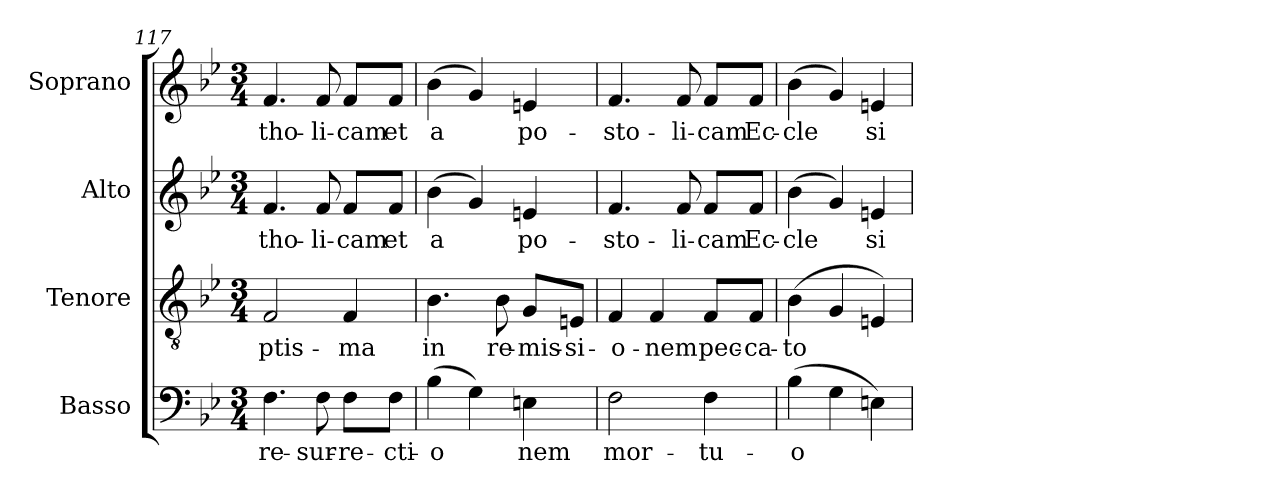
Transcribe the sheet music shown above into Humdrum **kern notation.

**kern	**text	**kern	**text	**kern	**text	**kern	**text
*part4	*part4	*part3	*part3	*part2	*part2	*part1	*part1
*staff4	*staff4	*staff3	*staff3	*staff2	*staff2	*staff1	*staff1
*I"Basso	*	*I"Tenore	*	*I"Alto	*	*I"Soprano	*
*I'B	*	*I'T	*	*I'A	*	*I'S	*
*clefF4	*	*clefGv2	*	*clefG2	*	*clefG2	*
*k[b-e-]	*	*k[b-e-]	*	*k[b-e-]	*	*k[b-e-]	*
*B-:	*	*B-:	*	*B-:	*	*B-:	*
*M3/4	*	*M3/4	*	*M3/4	*	*M3/4	*
=117	=117	=117	=117	=117	=117	=117	=117
!	!LO:LY:b:cj	!	!LO:LY:b:cj	!	!LO:LY:b:cj	!	!LO:LY:b:cj
4.F\	re-	2F/	-ptis-	4.f/	-tho-	4.f/	-tho-
!	!LO:LY:b:cj	!	!	!	!LO:LY:b:cj	!	!LO:LY:b:cj
8F\	-sur-	.	.	8f/	-li-	8f/	-li-
!	!LO:LY:b:cj	!	!LO:LY:b:cj	!	!LO:LY:b:cj	!	!LO:LY:b:cj
8F\L	-re-	4F/	-ma	8f/L	-cam	8f/L	-cam
!	!LO:LY:b:cj	!	!	!	!LO:LY:b:cj	!	!LO:LY:b:cj
8F\J	-cti-	.	.	8f/J	et	8f/J	et
=118	=118	=118	=118	=118	=118	=118	=118
!	!LO:LY:b:cj	!	!LO:LY:b:cj	!	!LO:LY:b:cj	!	!LO:LY:b:cj
(>4B-\	-o-	4.B-\	in	(>4b-\	a-	(>4b-\	a-
!	!LO:LY:b:cj	!	!	!	!LO:LY:b:cj	!	!LO:LY:b:cj
4G\)	--	.	.	4g/)	--	4g/)	--
!	!	!	!LO:LY:b:cj	!	!	!	!
.	.	8B-\	re-	.	.	.	.
!	!LO:LY:b:cj	!	!LO:LY:b:cj	!	!LO:LY:b:cj	!	!LO:LY:b:cj
4En\	-nem	8G/L	-mis-	4en/	-po-	4en/	-po-
!	!	!	!LO:LY:b:cj	!	!	!	!
.	.	8En/J	-si-	.	.	.	.
=119	=119	=119	=119	=119	=119	=119	=119
!	!LO:LY:b:cj	!	!LO:LY:b:cj	!	!LO:LY:b:cj	!	!LO:LY:b:cj
2F\	mor-	4F/	-o-	4.f/	-sto-	4.f/	-sto-
!	!	!	!LO:LY:b:cj	!	!	!	!
.	.	4F/	-nem	.	.	.	.
!	!	!	!	!	!LO:LY:b:cj	!	!LO:LY:b:cj
.	.	.	.	8f/	-li-	8f/	-li-
!	!LO:LY:b:cj	!	!LO:LY:b:cj	!	!LO:LY:b:cj	!	!LO:LY:b:cj
4F\	-tu-	8F/L	pec-	8f/L	-cam	8f/L	-cam
!	!	!	!LO:LY:b:cj	!	!LO:LY:b:cj	!	!LO:LY:b:cj
.	.	8F/J	-ca-	8f/J	Ec-	8f/J	Ec-
!!LO:PB:g=z
=120	=120	=120	=120	=120	=120	=120	=120
!	!LO:LY:b:cj	!	!LO:LY:b:cj	!	!LO:LY:b:cj	!	!LO:LY:b:cj
(>4B-\	-o-	(>4B-\	-to-	(>4b-\	-cle-	(>4b-\	-cle-
!	!LO:LY:b:cj	!	!LO:LY:b:cj	!	!LO:LY:b:cj	!	!LO:LY:b:cj
4G\	--	4G/	--	4g/)	--	4g/)	--
!	!LO:LY:b:cj	!	!LO:LY:b:cj	!	!LO:LY:b:cj	!	!LO:LY:b:cj
4En\)	--	4En/)	--	4en/	-si-	4en/	-si-
=	=	=	=	=	=	=	=
*-	*-	*-	*-	*-	*-	*-	*-
